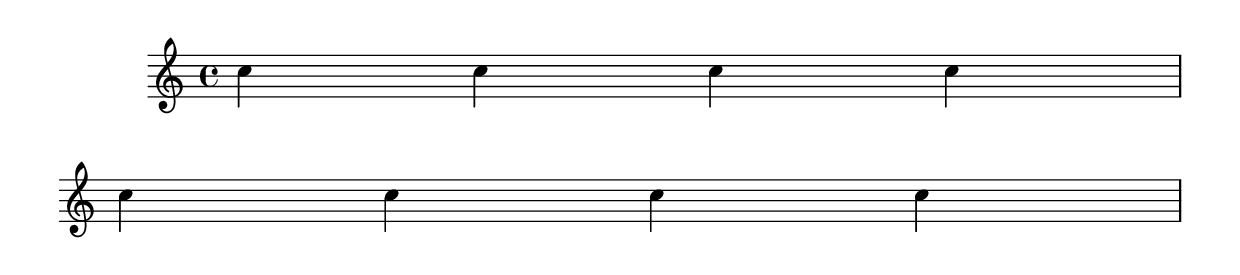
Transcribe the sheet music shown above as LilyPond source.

%% DO NOT EDIT this file manually; it is automatically
%% generated from LSR http://lsr.dsi.unimi.it
%% Make any changes in LSR itself, or in Documentation/snippets/new/ ,
%% and then run scripts/auxiliar/makelsr.py
%%
%% This file is in the public domain.
\version "2.14.2"

\header {
  lsrtags = "contexts-and-engravers, rhythms"

%% Translation of GIT committish: 6977ddc9a3b63ea810eaecb864269c7d847ccf98
  texidoces = "

Se pueden eliminar completamente los números de compás quitando el
grabador @code{Bar_number_engraver} del contexto de @code{Score}.

"

  doctitlees = "Suprimir los números de compás de toda la partitura"



%% Translation of GIT committish: 0a868be38a775ecb1ef935b079000cebbc64de40
  texidocde = "
Taktnummern können vollkommen aus den Noten entfernt werden, indem
man den @code{Bar_number_engraver} aus dem @code{Score}-Kontext
entfernt.

"
  doctitlede = "Entfernung von Taktnummern in einer Partitur"



%% Translation of GIT committish: 374d57cf9b68ddf32a95409ce08ba75816900f6b
  texidocfr = "
Désactiver le graveur concerné --- @code{Bar_number_engraver} ---
donnera une partition  --- contexte @code{Score} --- sans numéros de
mesure.

"
  doctitlefr = "Supprimer les numéros de mesure d'une partition"


  texidoc = "
Bar numbers can be removed entirely by removing the
@code{Bar_number_engraver} from the @code{Score} context.

"
  doctitle = "Removing bar numbers from a score"
} % begin verbatim


\layout {
  \context {
    \Score
    \remove "Bar_number_engraver"
  }
}

\relative c'' {
  c4 c c c \break
  c4 c c c
}

